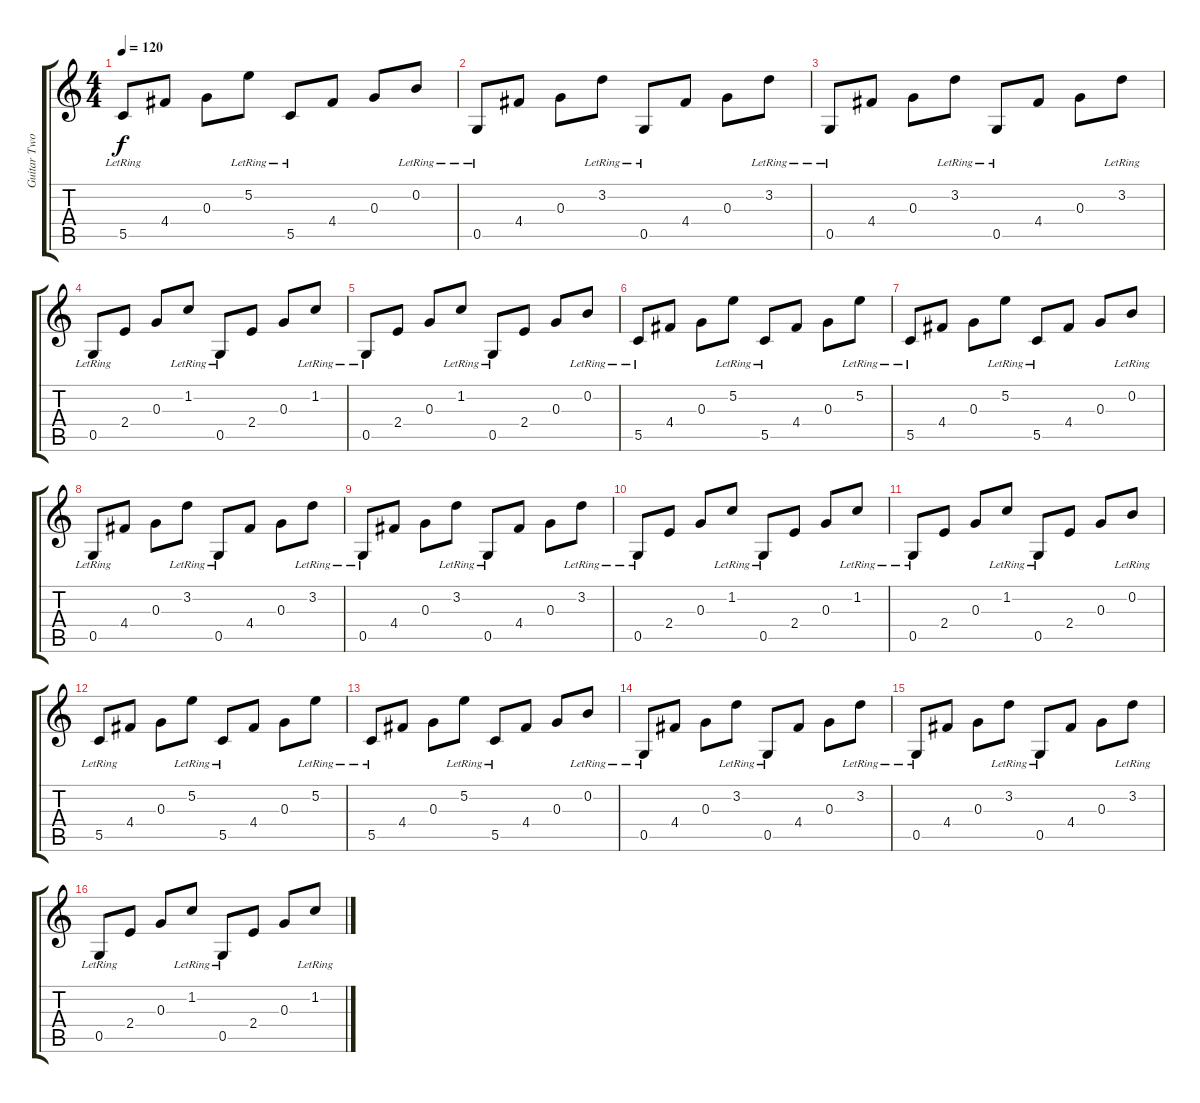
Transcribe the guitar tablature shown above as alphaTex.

\track ("Guitar Two (Outro)" "Guitar Two") {instrument acousticguitarsteel}
\staff {score tabs}
\tuning (D4 B3 G3 D3 G2 D2) {hide}
\ts (4 4)
\tempo 120
\clef g2
\ks c
5.5{lr}.8{dy f} 4.4.8 0.3.8 5.2{lr}.8 5.5{lr}.8 4.4.8 0.3.8 0.2{lr}.8 |
0.5{lr}.8 4.4.8 0.3.8 3.2{lr}.8 0.5{lr}.8 4.4.8 0.3.8 3.2{lr}.8 |
0.5{lr}.8 4.4.8 0.3.8 3.2{lr}.8 0.5{lr}.8 4.4.8 0.3.8 3.2{lr}.8 |
0.5{lr}.8 2.4.8 0.3.8 1.2{lr}.8 0.5{lr}.8 2.4.8 0.3.8 1.2{lr}.8 |
0.5{lr}.8 2.4.8 0.3.8 1.2{lr}.8 0.5{lr}.8 2.4.8 0.3.8 0.2{lr}.8 |
5.5{lr}.8 4.4.8 0.3.8 5.2{lr}.8 5.5{lr}.8 4.4.8 0.3.8 5.2{lr}.8 |
5.5{lr}.8 4.4.8 0.3.8 5.2{lr}.8 5.5{lr}.8 4.4.8 0.3.8 0.2{lr}.8 |
0.5{lr}.8 4.4.8 0.3.8 3.2{lr}.8 0.5{lr}.8 4.4.8 0.3.8 3.2{lr}.8 |
0.5{lr}.8 4.4.8 0.3.8 3.2{lr}.8 0.5{lr}.8 4.4.8 0.3.8 3.2{lr}.8 |
0.5{lr}.8 2.4.8 0.3.8 1.2{lr}.8 0.5{lr}.8 2.4.8 0.3.8 1.2{lr}.8 |
0.5{lr}.8 2.4.8 0.3.8 1.2{lr}.8 0.5{lr}.8 2.4.8 0.3.8 0.2{lr}.8 |
5.5{lr}.8 4.4.8 0.3.8 5.2{lr}.8 5.5{lr}.8 4.4.8 0.3.8 5.2{lr}.8 |
5.5{lr}.8 4.4.8 0.3.8 5.2{lr}.8 5.5{lr}.8 4.4.8 0.3.8 0.2{lr}.8 |
0.5{lr}.8 4.4.8 0.3.8 3.2{lr}.8 0.5{lr}.8 4.4.8 0.3.8 3.2{lr}.8 |
0.5{lr}.8 4.4.8 0.3.8 3.2{lr}.8 0.5{lr}.8 4.4.8 0.3.8 3.2{lr}.8 |
0.5{lr}.8 2.4.8 0.3.8 1.2{lr}.8 0.5{lr}.8 2.4.8 0.3.8 1.2{lr}.8
